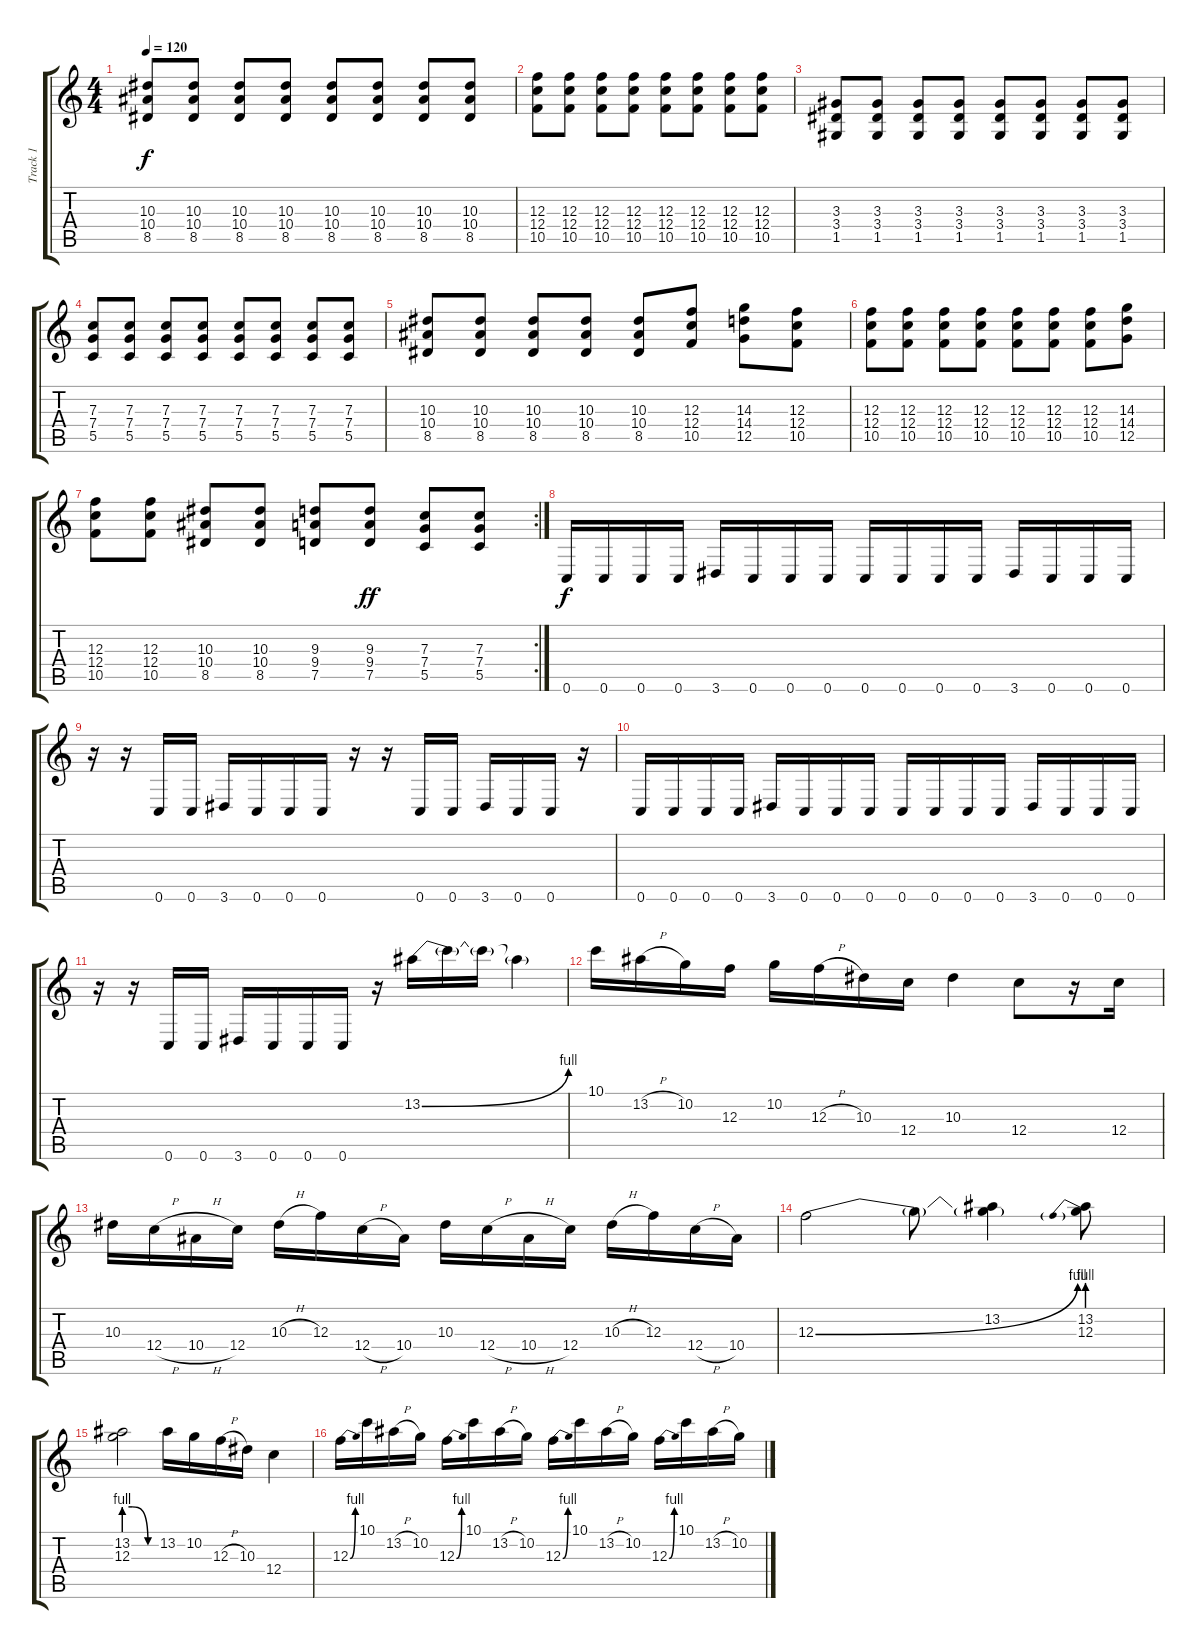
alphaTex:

\track ("Track 1" "Track 1") {instrument distortionguitar}
\staff {score tabs}
\tuning (D4 A3 F3 C3 G2 C2) {hide}
\ts (4 4)
\tempo 120
\clef g2
\ks c
(10.3 10.4 8.5).8{dy f} (10.3 10.4 8.5).8 (10.3 10.4 8.5).8 (10.3 10.4 8.5).8 (10.3 10.4 8.5).8 (10.3 10.4 8.5).8 (10.3 10.4 8.5).8 (10.3 10.4 8.5).8 |
(12.3 12.4 10.5).8 (12.3 12.4 10.5).8 (12.3 12.4 10.5).8 (12.3 12.4 10.5).8 (12.3 12.4 10.5).8 (12.3 12.4 10.5).8 (12.3 12.4 10.5).8 (12.3 12.4 10.5).8 |
(3.3 3.4 1.5).8 (3.3 3.4 1.5).8 (3.3 3.4 1.5).8 (3.3 3.4 1.5).8 (3.3 3.4 1.5).8 (3.3 3.4 1.5).8 (3.3 3.4 1.5).8 (3.3 3.4 1.5).8 |
(7.3 7.4 5.5).8 (7.3 7.4 5.5).8 (7.3 7.4 5.5).8 (7.3 7.4 5.5).8 (7.3 7.4 5.5).8 (7.3 7.4 5.5).8 (7.3 7.4 5.5).8 (7.3 7.4 5.5).8 |
(10.3 10.4 8.5).8 (10.3 10.4 8.5).8 (10.3 10.4 8.5).8 (10.3 10.4 8.5).8 (10.3 10.4 8.5).8 (12.3 12.4 10.5).8 (14.3 14.4 12.5).8 (12.3 12.4 10.5).8 |
(12.3 12.4 10.5).8 (12.3 12.4 10.5).8 (12.3 12.4 10.5).8 (12.3 12.4 10.5).8 (12.3 12.4 10.5).8 (12.3 12.4 10.5).8 (12.3 12.4 10.5).8 (14.3 14.4 12.5).8 |
\rc 2
(12.3 12.4 10.5).8 (12.3 12.4 10.5).8 (10.3 10.4 8.5).8 (10.3 10.4 8.5).8 (9.3 9.4 7.5).8 (9.3 9.4 7.5).8{dy ff} (7.3 7.4 5.5).8 (7.3 7.4 5.5).8 |
0.6.16{dy f} 0.6.16 0.6.16 0.6.16 3.6.16 0.6.16 0.6.16 0.6.16 0.6.16 0.6.16 0.6.16 0.6.16 3.6.16 0.6.16 0.6.16 0.6.16 |
r.16 r.16 0.6.16 0.6.16 3.6.16 0.6.16 0.6.16 0.6.16 r.16 r.16 0.6.16 0.6.16 3.6.16 0.6.16 0.6.16 r.16 |
0.6.16 0.6.16 0.6.16 0.6.16 3.6.16 0.6.16 0.6.16 0.6.16 0.6.16 0.6.16 0.6.16 0.6.16 3.6.16 0.6.16 0.6.16 0.6.16 |
r.16 r.16 0.6.16 0.6.16 3.6.16 0.6.16 0.6.16 0.6.16 r.16 13.2{be (bend 0 0 60 4)}.16 13.2{t}.16 13.2{t}.16 13.2{t}.4 |
10.1.16 13.2{h}.16 10.2.16 12.3.16 10.2.16 12.3{h}.16 10.3.16 12.4.16 10.3.4 12.4.8 r.16 12.4.16 |
10.3.16 12.4{h}.16 10.4{h}.16 12.4.16 10.3{h}.16 12.3.16 12.4{h}.16 10.4.16 10.3.16 12.4{h}.16 10.4{h}.16 12.4.16 10.3{h}.16 12.3.16 12.4{h}.16 10.4.16 |
12.3{be (bend 0 0 60 4)}.2 12.3{t}.8 (13.2 12.3{t}).4 (13.2 12.3{be (prebend 0 4 60 4)}).8 |
(13.2 12.3{be (custom 0 4 15 4 45 0 60 0)}).2 13.2.16 10.2.16 12.3{h}.16 10.3.16 12.4.4 |
12.3{be (bend 0 0 60 4)}.16 10.1.16 13.2{h}.16 10.2.16 12.3{be (bend 0 0 60 4)}.16 10.1.16 13.2{h}.16 10.2.16 12.3{be (bend 0 0 60 4)}.16 10.1.16 13.2{h}.16 10.2.16 12.3{be (bend 0 0 60 4)}.16 10.1.16 13.2{h}.16 10.2.16
